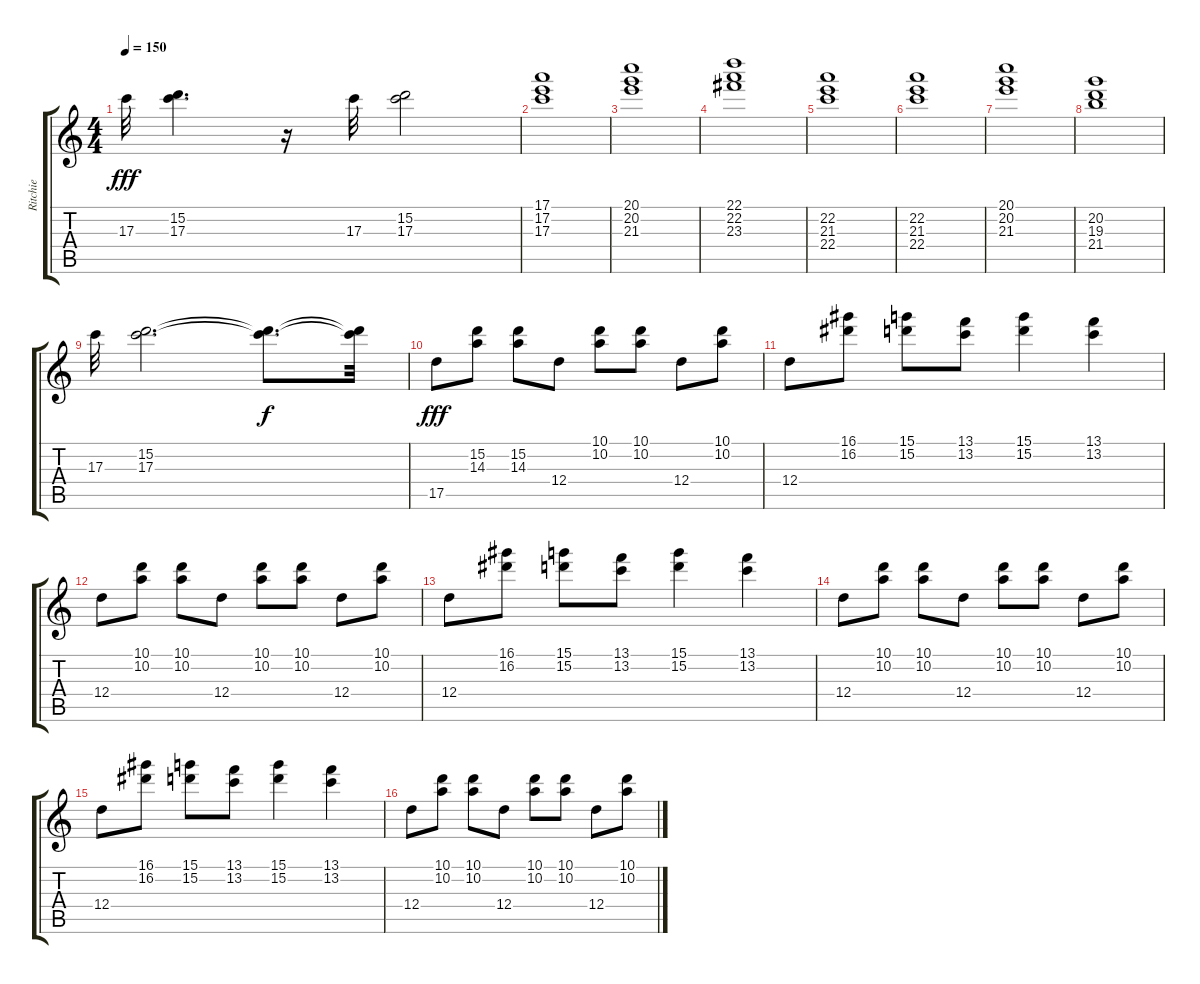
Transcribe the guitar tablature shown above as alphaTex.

\track ("Ritchie" "Ritchie") {instrument electricguitarmuted}
\staff {score tabs}
\tuning (E4 B3 G3 D3 A2 E2) {hide}
\ts (4 4)
\tempo 150
\clef g2
\ks c
17.3.32{dy fff} (15.2 17.3).4{d} r.16 17.3.32 (15.2 17.3).2 |
(17.1 17.2 17.3).1 |
(20.1 20.2 21.3).1 |
(22.1 22.2 23.3).1 |
(22.2 21.3 22.4).1 |
(22.2 21.3 22.4).1 |
(20.1 20.2 21.3).1 |
(20.2 19.3 21.4).1 |
17.3.32 (15.2 17.3).2{d} (15.2{t} 17.3{t}).8{d dy f} (15.2{t} 17.3{t}).32 |
17.5.8{dy fff} (15.2 14.3).8 (15.2 14.3).8 12.4.8 (10.1 10.2).8 (10.1 10.2).8 12.4.8 (10.1 10.2).8 |
12.4.8 (16.1 16.2).8 (15.1 15.2).8 (13.1 13.2).8 (15.1 15.2).4 (13.1 13.2).4 |
12.4.8 (10.1 10.2).8 (10.1 10.2).8 12.4.8 (10.1 10.2).8 (10.1 10.2).8 12.4.8 (10.1 10.2).8 |
12.4.8 (16.1 16.2).8 (15.1 15.2).8 (13.1 13.2).8 (15.1 15.2).4 (13.1 13.2).4 |
12.4.8 (10.1 10.2).8 (10.1 10.2).8 12.4.8 (10.1 10.2).8 (10.1 10.2).8 12.4.8 (10.1 10.2).8 |
12.4.8 (16.1 16.2).8 (15.1 15.2).8 (13.1 13.2).8 (15.1 15.2).4 (13.1 13.2).4 |
12.4.8 (10.1 10.2).8 (10.1 10.2).8 12.4.8 (10.1 10.2).8 (10.1 10.2).8 12.4.8 (10.1 10.2).8
